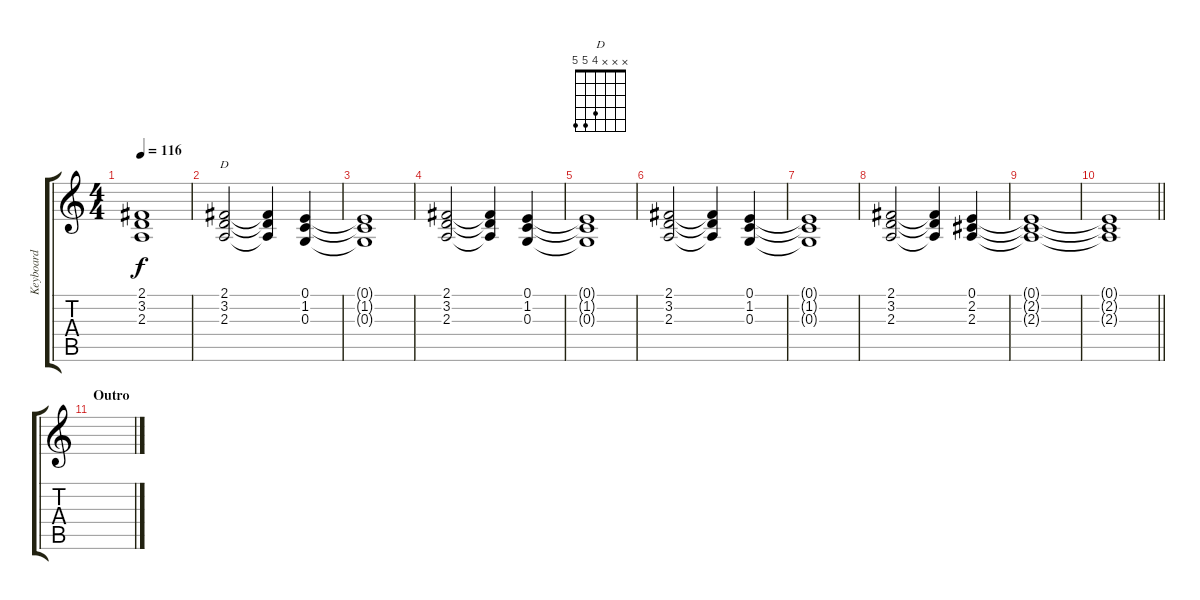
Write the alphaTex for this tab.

\track ("Keyboard" "Keyboard") {instrument stringensemble1}
\staff {score tabs}
\tuning (E4 B3 G3 D3 A2 E2) {hide}
\chord ("D" x x x 4 5 5)
\ts (4 4)
\tempo 116
\clef g2
\ks c
(2.1 3.2 2.3).1{dy f} |
(2.1 3.2 2.3).2{ch "D"} (2.1{t} 3.2{t} 2.3{t}).4 (0.1 1.2 0.3).4 |
(0.1{t} 1.2{t} 0.3{t}).1 |
(2.1 3.2 2.3).2 (2.1{t} 3.2{t} 2.3{t}).4 (0.1 1.2 0.3).4 |
(0.1{t} 1.2{t} 0.3{t}).1 |
(2.1 3.2 2.3).2 (2.1{t} 3.2{t} 2.3{t}).4 (0.1 1.2 0.3).4 |
(0.1{t} 1.2{t} 0.3{t}).1 |
(2.1 3.2 2.3).2 (2.1{t} 3.2{t} 2.3{t}).4 (0.1 2.2 2.3).4 |
(0.1{t} 2.2{t} 2.3{t}).1 |
\barLineRight lightlight
(0.1{t} 2.2{t} 2.3{t}).1 |
\section ("" "Outro")
